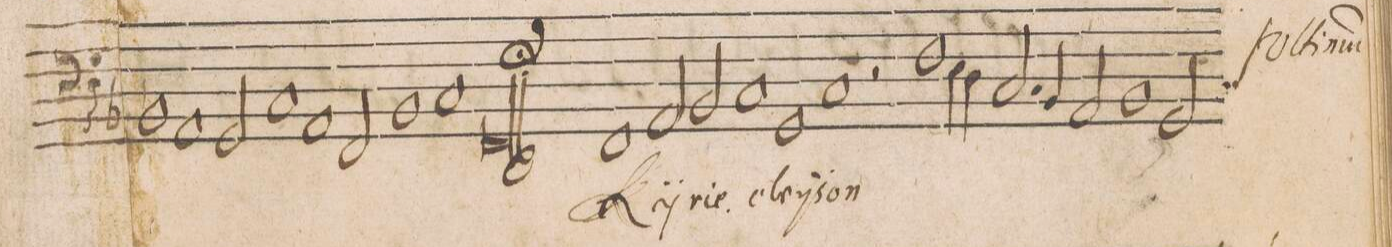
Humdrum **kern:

**kern	**text
*I"BASSVS	*
*clefF3	*
*k[b-]	*
*met(C|)	*
*M2/1	*
1BB-	.
=37	=37
1AA	.
2GG/	.
1C	.
=38	=38
1AA	.
2FF/	.
=39	=39
1BB-	.
1C	.
=40	=40
0FF;	.
=41	=41
1FF	Kÿ-
2AA/	-ri-
2BB-/	-e
=42	=42
1C	e-
1GG	-leÿ-
=43	=43
1C	-son
2r	.
1F	.
=44	=44
4E\	.
4D\	.
2.C/	.
4BB-/	.
=45	=45
2AA/	.
1BB-	.
*custos:C	*
2GG/	.
*-	*-
